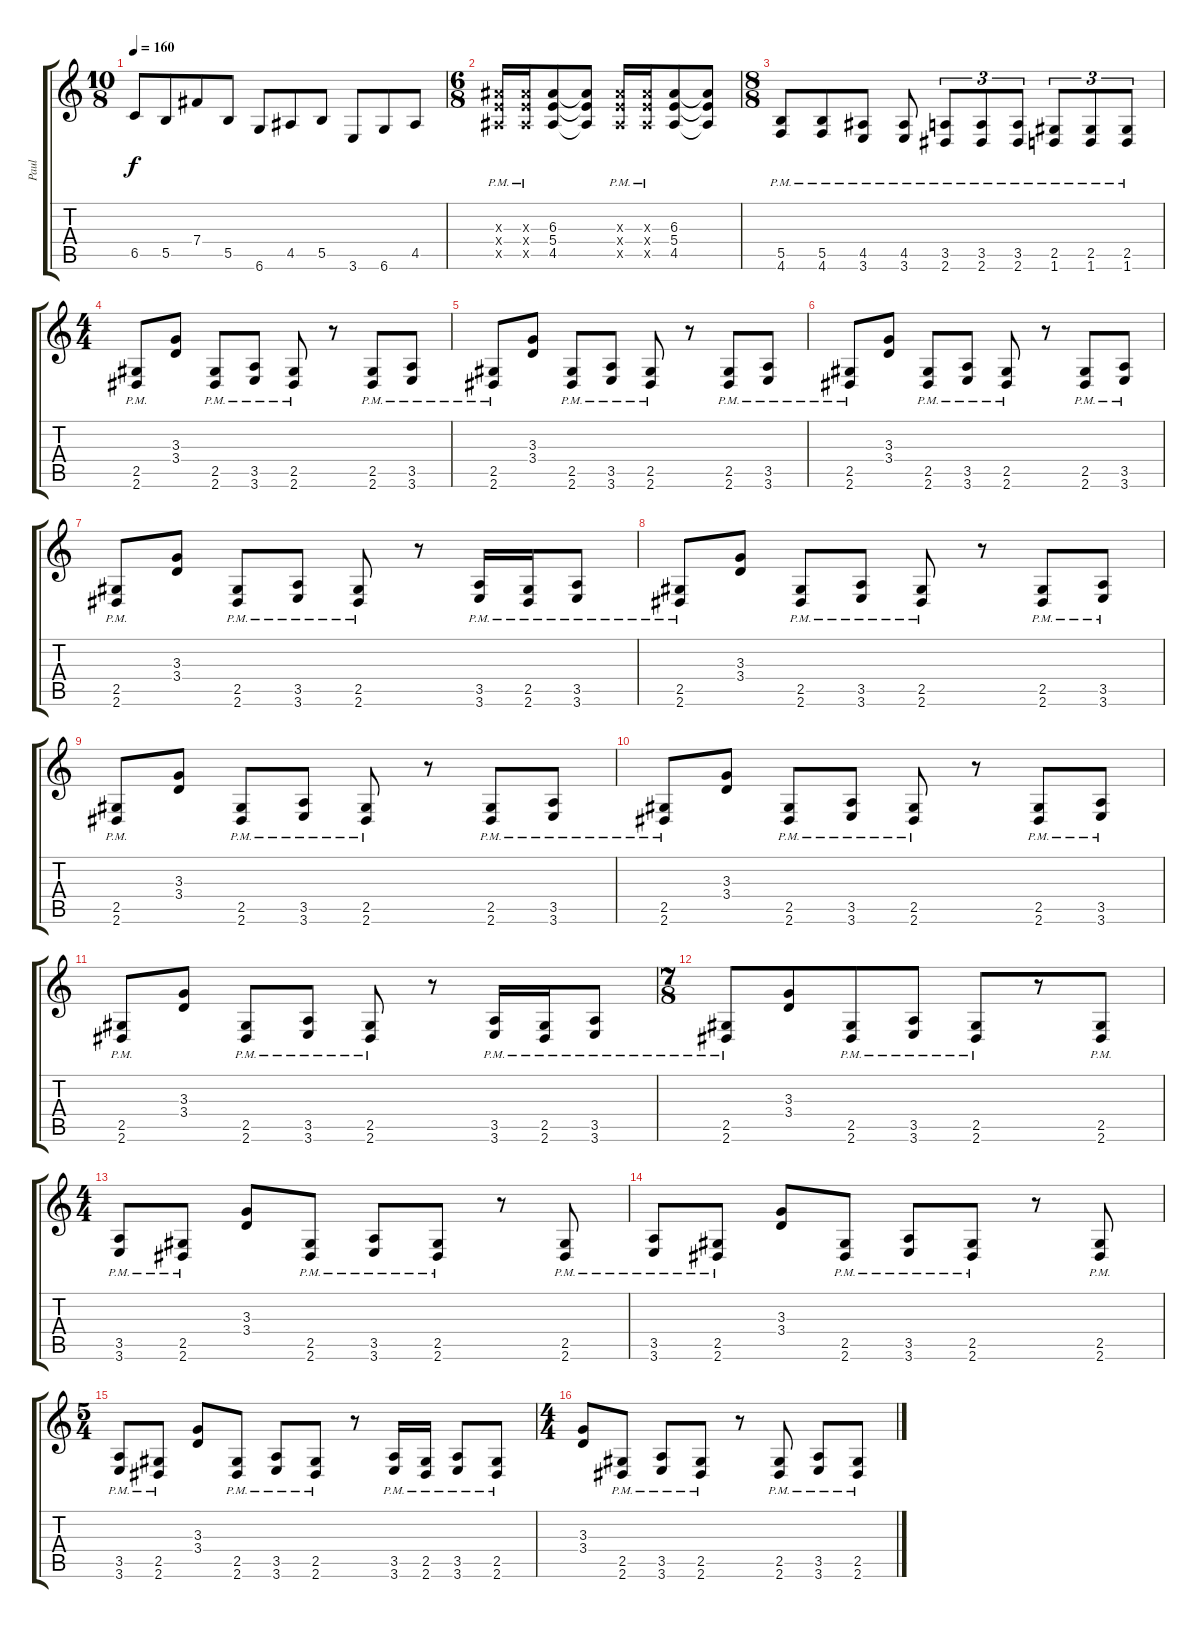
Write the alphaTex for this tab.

\track ("Paul" "Paul") {instrument distortionguitar}
\staff {score tabs}
\tuning (Db4 Ab3 E3 B2 Gb2 Db2) {hide}
\ts (10 8)
\tempo 160
\clef g2
\ks c
6.5.8{dy f} 5.5.8 7.4.8 5.5.8 6.6.8 4.5.8 5.5.8 3.6.8 6.6.8 4.5.8 |
\ts (6 8)
(6.3{pm x} 5.4{pm x} 4.5{pm x}).16 (6.3{pm x} 5.4{pm x} 4.5{pm x}).16 (6.3 5.4 4.5).8 (6.3{t} 5.4{t} 4.5{t}).8 (6.3{pm x} 5.4{pm x} 4.5{pm x}).16 (6.3{pm x} 5.4{pm x} 4.5{pm x}).16 (6.3 5.4 4.5).8 (6.3{t} 5.4{t} 4.5{t}).8 |
\ts (8 8)
(5.5{pm} 4.6{pm}).8 (5.5{pm} 4.6{pm}).8 (4.5{pm} 3.6{pm}).8 (4.5{pm} 3.6{pm}).8 (3.5{pm} 2.6{pm}).8{tu (3 2)} (3.5{pm} 2.6{pm}).8{tu (3 2)} (3.5{pm} 2.6{pm}).8{tu (3 2)} (2.5{pm} 1.6{pm}).8{tu (3 2)} (2.5{pm} 1.6{pm}).8{tu (3 2)} (2.5{pm} 1.6{pm}).8{tu (3 2)} |
\ts (4 4)
(2.5{pm} 2.6{pm}).8 (3.3 3.4).8 (2.5{pm} 2.6{pm}).8 (3.5{pm} 3.6{pm}).8 (2.5{pm} 2.6{pm}).8 r.8 (2.5{pm} 2.6{pm}).8 (3.5{pm} 3.6{pm}).8 |
(2.5{pm} 2.6{pm}).8 (3.3 3.4).8 (2.5{pm} 2.6{pm}).8 (3.5{pm} 3.6{pm}).8 (2.5{pm} 2.6{pm}).8 r.8 (2.5{pm} 2.6{pm}).8 (3.5{pm} 3.6{pm}).8 |
(2.5{pm} 2.6{pm}).8 (3.3 3.4).8 (2.5{pm} 2.6{pm}).8 (3.5{pm} 3.6{pm}).8 (2.5{pm} 2.6{pm}).8 r.8 (2.5{pm} 2.6{pm}).8 (3.5{pm} 3.6{pm}).8 |
(2.5{pm} 2.6{pm}).8 (3.3 3.4).8 (2.5{pm} 2.6{pm}).8 (3.5{pm} 3.6{pm}).8 (2.5{pm} 2.6{pm}).8 r.8 (3.5{pm} 3.6{pm}).16 (2.5{pm} 2.6{pm}).16 (3.5{pm} 3.6{pm}).8 |
(2.5{pm} 2.6{pm}).8 (3.3 3.4).8 (2.5{pm} 2.6{pm}).8 (3.5{pm} 3.6{pm}).8 (2.5{pm} 2.6{pm}).8 r.8 (2.5{pm} 2.6{pm}).8 (3.5{pm} 3.6{pm}).8 |
(2.5{pm} 2.6{pm}).8 (3.3 3.4).8 (2.5{pm} 2.6{pm}).8 (3.5{pm} 3.6{pm}).8 (2.5{pm} 2.6{pm}).8 r.8 (2.5{pm} 2.6{pm}).8 (3.5{pm} 3.6{pm}).8 |
(2.5{pm} 2.6{pm}).8 (3.3 3.4).8 (2.5{pm} 2.6{pm}).8 (3.5{pm} 3.6{pm}).8 (2.5{pm} 2.6{pm}).8 r.8 (2.5{pm} 2.6{pm}).8 (3.5{pm} 3.6{pm}).8 |
(2.5{pm} 2.6{pm}).8 (3.3 3.4).8 (2.5{pm} 2.6{pm}).8 (3.5{pm} 3.6{pm}).8 (2.5{pm} 2.6{pm}).8 r.8 (3.5{pm} 3.6{pm}).16 (2.5{pm} 2.6{pm}).16 (3.5{pm} 3.6{pm}).8 |
\ts (7 8)
(2.5{pm} 2.6{pm}).8 (3.3 3.4).8 (2.5{pm} 2.6{pm}).8 (3.5{pm} 3.6{pm}).8 (2.5{pm} 2.6{pm}).8 r.8 (2.5{pm} 2.6{pm}).8 |
\ts (4 4)
(3.5{pm} 3.6{pm}).8 (2.5{pm} 2.6{pm}).8 (3.3 3.4).8 (2.5{pm} 2.6{pm}).8 (3.5{pm} 3.6{pm}).8 (2.5{pm} 2.6{pm}).8 r.8 (2.5{pm} 2.6{pm}).8 |
(3.5{pm} 3.6{pm}).8 (2.5{pm} 2.6{pm}).8 (3.3 3.4).8 (2.5{pm} 2.6{pm}).8 (3.5{pm} 3.6{pm}).8 (2.5{pm} 2.6{pm}).8 r.8 (2.5{pm} 2.6{pm}).8 |
\ts (5 4)
(3.5{pm} 3.6{pm}).8 (2.5{pm} 2.6{pm}).8 (3.3 3.4).8 (2.5{pm} 2.6{pm}).8 (3.5{pm} 3.6{pm}).8 (2.5{pm} 2.6{pm}).8 r.8 (3.5{pm} 3.6{pm}).16 (2.5{pm} 2.6{pm}).16 (3.5{pm} 3.6{pm}).8 (2.5{pm} 2.6{pm}).8 |
\ts (4 4)
(3.3 3.4).8 (2.5{pm} 2.6{pm}).8 (3.5{pm} 3.6{pm}).8 (2.5{pm} 2.6{pm}).8 r.8 (2.5{pm} 2.6{pm}).8 (3.5{pm} 3.6{pm}).8 (2.5{pm} 2.6{pm}).8
